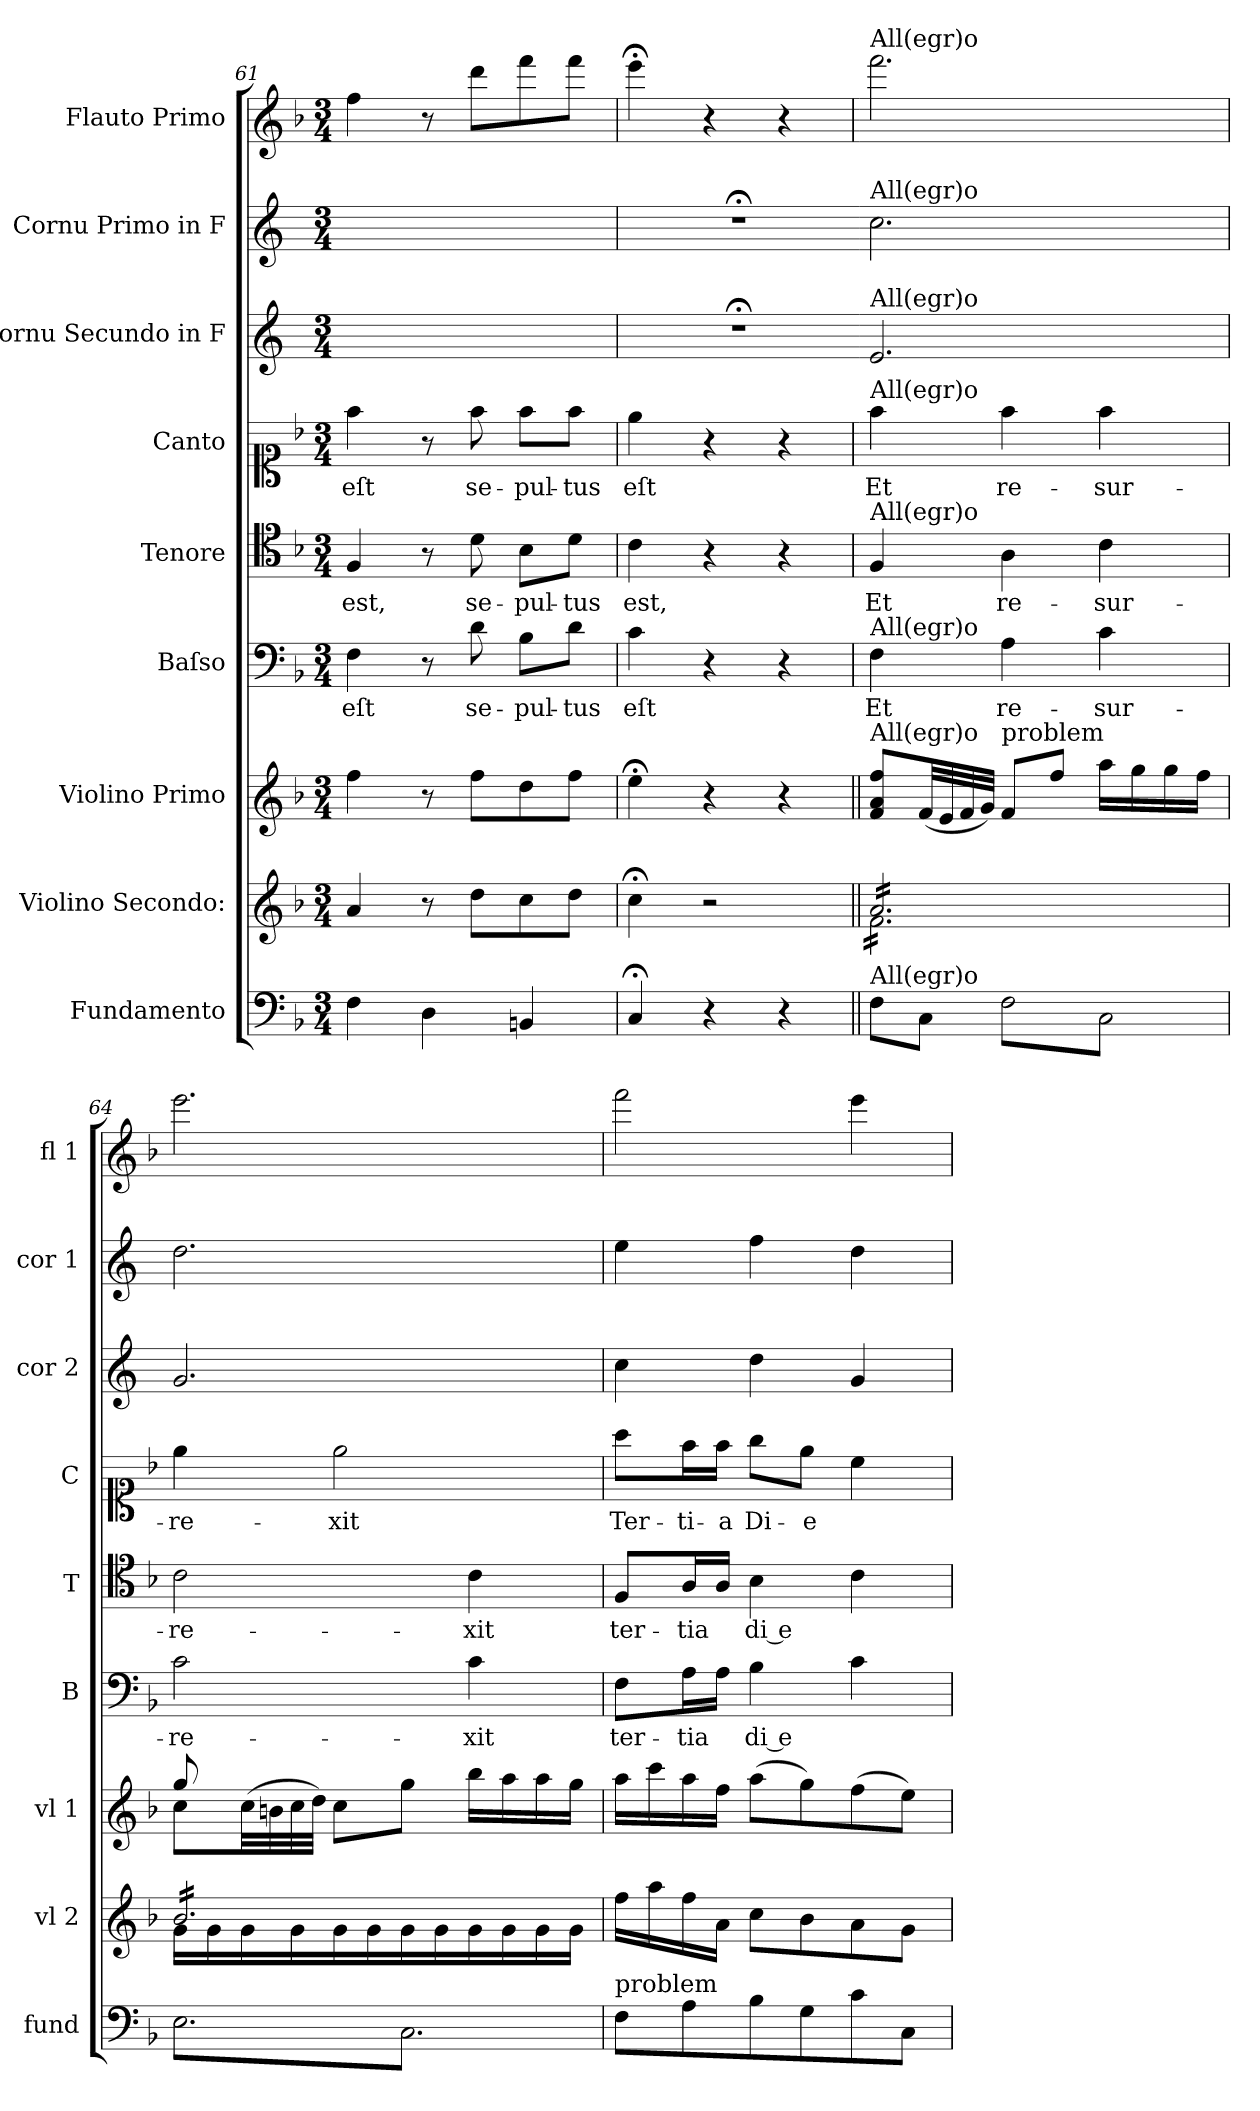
**kern	**kern	**kern	**kern	**text	**kern	**text	**kern	**text	**kern	**kern	**kern
*part9	*part8	*part7	*part6	*part6	*part5	*part5	*part4	*part4	*part3	*part2	*part1
*staff9	*staff8	*staff7	*staff6	*staff6	*staff5	*staff5	*staff4	*staff4	*staff3	*staff2	*staff1
*I"Fundamento	*I"Violino Secondo:	*I"Violino Primo	*I"Baſso	*	*I"Tenore	*	*I"Canto	*	*I"Cornu Secundo in F	*I"Cornu Primo in F	*I"Flauto Primo
*I'fund	*I'vl 2	*I'vl 1	*I'B	*	*I'T	*	*I'C	*	*I'cor 2	*I'cor 1	*I'fl 1
*clefF4	*clefG2	*clefG2	*clefF4	*	*clefC4	*	*clefC1	*	*clefG2	*clefG2	*clefG2
*	*	*	*	*	*	*	*	*	*ITrd4c7	*ITrd4c7	*
*k[b-]	*k[b-]	*k[b-]	*k[b-]	*	*k[b-]	*	*k[b-]	*	*k[b-]	*k[b-]	*k[b-]
*F:	*F:	*F:	*F:	*	*F:	*	*F:	*	*F:	*F:	*F:
*M3/4	*M3/4	*M3/4	*M3/4	*	*M3/4	*	*M3/4	*	*M3/4	*M3/4	*M3/4
=61	=61	=61	=61	=61	=61	=61	=61	=61	=61	=61	=61
4F\	4a/	4ff\	4F\	eſt	4F/	est,	4ff\	eſt	2.ryy	2.ryy	4ff\
4D\	8r	8r	8r	.	8r	.	8r	.	.	.	8r
.	8dd\L	8ff\L	8d\	se-	8d\	se-	8ff\	se-	.	.	8ddd\L
4BBn/	8cc\	8dd\	8B-\L	-pul-	8B-\L	-pul-	8ff\L	-pul-	.	.	8fff\
.	8dd\J	8ff\J	8d\J	-tus	8d\J	-tus	8ff\J	-tus	.	.	8fff\J
=62	=62	=62	=62	=62	=62	=62	=62	=62	=62	=62	=62
4C;</	4cc;<\	4ee;<\	4c\	eſt	4c\	est,	4ee\	eſt	2.r;<	2.r;<	4eee;<\
4r	2r	4r	4r	.	4r	.	4r	.	.	.	4r
4r	.	4r	4r	.	4r	.	4r	.	.	.	4r
=63||	=63||	=63||	=63	=63	=63	=63	=63	=63	=63	=63	=63
*	*^	*	*	*	*	*	*	*	*	*	*
!	!	!	!	!	!	!	!	!	!	!	!	!LO:TX:a:t=All(egr)o
!	!	!	!	!	!	!	!	!	!	!	!LO:TX:a:t=All(egr)o	!
!	!	!	!	!	!	!	!	!	!	!LO:TX:a:t=All(egr)o	!	!
!	!	!	!	!	!	!	!	!LO:TX:a:t=All(egr)o	!	!	!	!
!	!	!	!	!	!	!LO:TX:a:t=All(egr)o	!	!	!	!	!	!
!	!	!	!	!LO:TX:a:t=All(egr)o	!	!	!	!	!	!	!	!
!	!	!	!LO:TX:a:t=All(egr)o	!	!	!	!	!	!	!	!	!
!	!LO:TX:a:t=All(egr)o	!	!	!	!	!	!	!	!	!	!	!
!LO:TX:a:t=All(egr)o	!	!	!	!	!	!	!	!	!	!	!	!
*	*tremolo	*	*	*	*	*	*	*	*	*	*	*
8F\L	16a/LL	16f\LL	8f/ 8a/ 8ff/L	4F\	Et	4F/	Et	4ff\	Et	2.A/	2.f\	2.fff\
.	16a/	16f\	.	.	.	.	.	.	.	.	.	.
8C\J	16a/	16f\	(32f/LL	.	.	.	.	.	.	.	.	.
.	.	.	32e/	.	.	.	.	.	.	.	.	.
.	16a/	16f\	32f/	.	.	.	.	.	.	.	.	.
.	.	.	32g/JJJ)	.	.	.	.	.	.	.	.	.
!	!	!	!LO:TX:a:t=problem	!	!	!	!	!	!	!	!	!
*tremolo	*	*	*	*	*	*	*	*	*	*	*	*
8F\L	16a/	16f\	8f/L	4A\	re-	4A\	re-	4ff\	re-	.	.	.
.	16a/	16f\	.	.	.	.	.	.	.	.	.	.
8C\	16a/	16f\	8ff\J	.	.	.	.	.	.	.	.	.
.	16a/	16f\	.	.	.	.	.	.	.	.	.	.
8F\	16a/	16f\	16aa\LL	4c\	-sur-	4c\	-sur-	4ff\	-sur-	.	.	.
.	16a/	16f\	16gg\	.	.	.	.	.	.	.	.	.
8C\J	16a/	16f\	16gg\	.	.	.	.	.	.	.	.	.
.	16a/JJ	16f\JJ	16ff\JJ	.	.	.	.	.	.	.	.	.
=64	=64	=64	=64	=64	=64	=64	=64	=64	=64	=64	=64	=64
*	*	*	*^	*	*	*	*	*	*	*	*	*
8E\L	16b-/LL	16g\LL	8gg/	8cc\L	2c\	-re-	2c\	-re-	4ee\	-re-	2.c/	2.g\	2.eee\
.	16b-/	16g\	.	.	.	.	.	.	.	.	.	.	.
8C\	16b-/	16g\	8ryy	(32cc\LL	.	.	.	.	.	.	.	.	.
.	.	.	.	32bn\	.	.	.	.	.	.	.	.	.
.	16b-/	16g\	.	32cc\	.	.	.	.	.	.	.	.	.
.	.	.	.	32dd\JJJ)	.	.	.	.	.	.	.	.	.
8E\	16b-/	16g\	2ryy	8cc\L	.	.	.	.	2ee\	-xit	.	.	.
.	16b-/	16g\	.	.	.	.	.	.	.	.	.	.	.
8C\	16b-/	16g\	.	8gg\J	.	.	.	.	.	.	.	.	.
.	16b-/	16g\	.	.	.	.	.	.	.	.	.	.	.
8E\	16b-/	16g\	.	16bb-\LL	4c\	-xit	4c\	-xit	.	.	.	.	.
.	16b-/	16g\	.	16aa\	.	.	.	.	.	.	.	.	.
8C\J	16b-/	16g\	.	16aa\	.	.	.	.	.	.	.	.	.
*Xtremolo	*	*	*	*	*	*	*	*	*	*	*	*	*
.	16b-/JJ	16g\JJ	.	16gg\JJ	.	.	.	.	.	.	.	.	.
*	*Xtremolo	*	*	*	*	*	*	*	*	*	*	*	*
*	*v	*v	*	*	*	*	*	*	*	*	*	*	*
=65	=65	=65	=65	=65	=65	=65	=65	=65	=65	=65	=65	=65
!LO:TX:a:t=problem	!	!	!	!	!	!	!	!	!	!	!	!
*	*	*v	*v	*	*	*	*	*	*	*	*	*
8F\L	16ff\LL	16aa\LL	8F\L	ter-	8F/L	ter-	8aa\L	Ter-	4f\	4a\	2fff\
.	16aa\	16ccc\	.	.	.	.	.	.	.	.	.
8A\	16ff\	16aa\	16A\L	-tia	16A/L	-tia	16ff\L	-ti-	.	.	.
.	16a\JJ	16ff\JJ	16A\JJ	.	16A/JJ	.	16ff\JJ	-a	.	.	.
8B-\	8cc\L	(8aa\L	4B-\	di e	4B-\	di e	8gg\L	Di-	4g\	4b-\	.
8G\	8b-\	8gg\)	.	.	.	.	8ee\J	-e	.	.	.
8c\	8a\	(8ff\	4c\	.	4c\	.	4cc\	.	4c/	4g\	4eee\
8C/J	8g\J	8ee\J)	.	.	.	.	.	.	.	.	.
=	=	=	=	=	=	=	=	=	=	=	=
*-	*-	*-	*-	*-	*-	*-	*-	*-	*-	*-	*-
